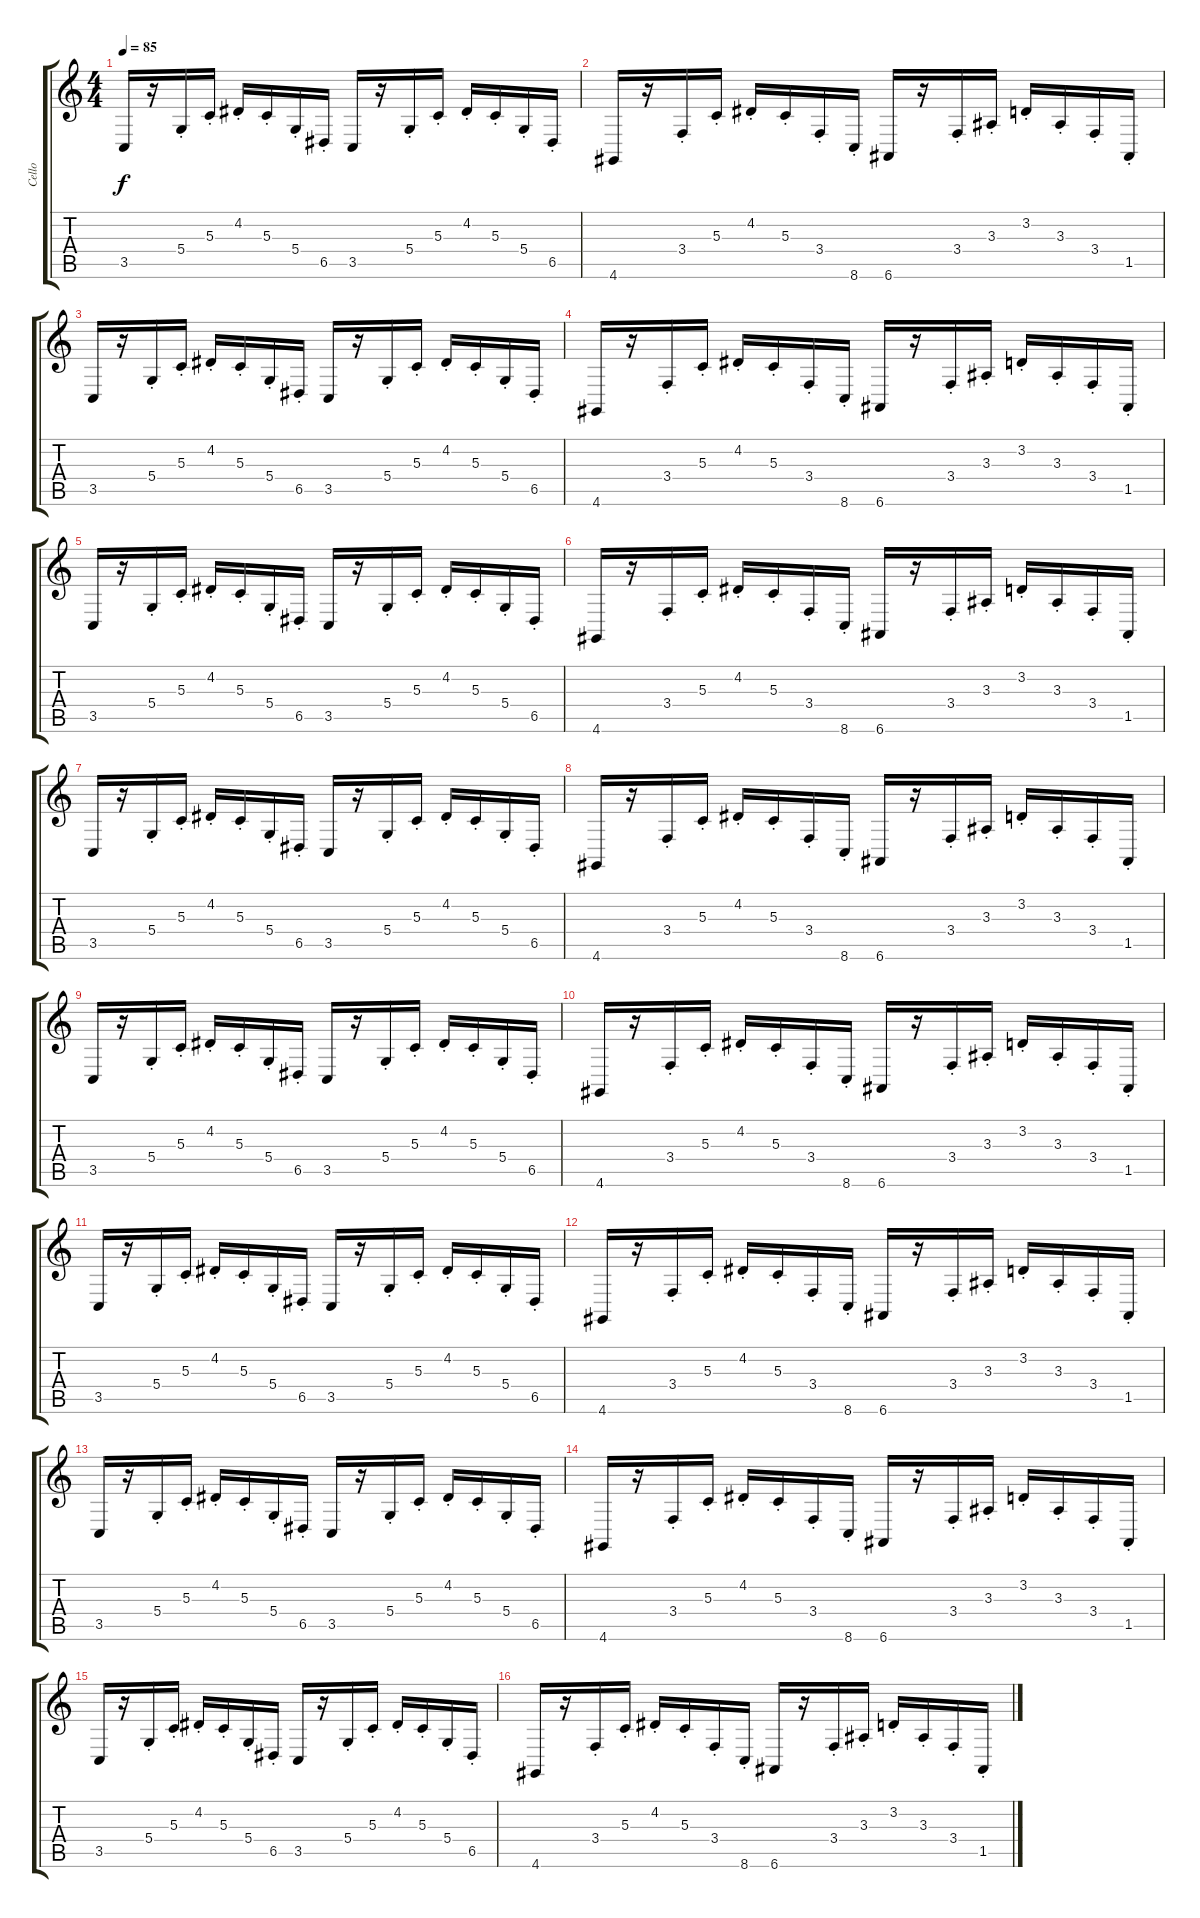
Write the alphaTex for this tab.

\track ("Cello" "Cello") {instrument cello}
\staff {score tabs}
\tuning (E4 B3 G3 D3 A2 E2) {hide}
\ts (4 4)
\tempo 85
\clef g2
\ks c
3.5.16{dy f} r.16 5.4{st}.16 5.3{st}.16 4.2{st}.16 5.3{st}.16 5.4{st}.16 6.5{st}.16 3.5.16 r.16 5.4{st}.16 5.3{st}.16 4.2{st}.16 5.3{st}.16 5.4{st}.16 6.5{st}.16 |
4.6.16 r.16 3.4{st}.16 5.3{st}.16 4.2{st}.16 5.3{st}.16 3.4{st}.16 8.6{st}.16 6.6.16 r.16 3.4{st}.16 3.3{st}.16 3.2{st}.16 3.3{st}.16 3.4{st}.16 1.5{st}.16 |
3.5.16 r.16 5.4{st}.16 5.3{st}.16 4.2{st}.16 5.3{st}.16 5.4{st}.16 6.5{st}.16 3.5.16 r.16 5.4{st}.16 5.3{st}.16 4.2{st}.16 5.3{st}.16 5.4{st}.16 6.5{st}.16 |
4.6.16 r.16 3.4{st}.16 5.3{st}.16 4.2{st}.16 5.3{st}.16 3.4{st}.16 8.6{st}.16 6.6.16 r.16 3.4{st}.16 3.3{st}.16 3.2{st}.16 3.3{st}.16 3.4{st}.16 1.5{st}.16 |
3.5.16 r.16 5.4{st}.16 5.3{st}.16 4.2{st}.16 5.3{st}.16 5.4{st}.16 6.5{st}.16 3.5.16 r.16 5.4{st}.16 5.3{st}.16 4.2{st}.16 5.3{st}.16 5.4{st}.16 6.5{st}.16 |
4.6.16 r.16 3.4{st}.16 5.3{st}.16 4.2{st}.16 5.3{st}.16 3.4{st}.16 8.6{st}.16 6.6.16 r.16 3.4{st}.16 3.3{st}.16 3.2{st}.16 3.3{st}.16 3.4{st}.16 1.5{st}.16 |
3.5.16 r.16 5.4{st}.16 5.3{st}.16 4.2{st}.16 5.3{st}.16 5.4{st}.16 6.5{st}.16 3.5.16 r.16 5.4{st}.16 5.3{st}.16 4.2{st}.16 5.3{st}.16 5.4{st}.16 6.5{st}.16 |
4.6.16 r.16 3.4{st}.16 5.3{st}.16 4.2{st}.16 5.3{st}.16 3.4{st}.16 8.6{st}.16 6.6.16 r.16 3.4{st}.16 3.3{st}.16 3.2{st}.16 3.3{st}.16 3.4{st}.16 1.5{st}.16 |
3.5.16 r.16 5.4{st}.16 5.3{st}.16 4.2{st}.16 5.3{st}.16 5.4{st}.16 6.5{st}.16 3.5.16 r.16 5.4{st}.16 5.3{st}.16 4.2{st}.16 5.3{st}.16 5.4{st}.16 6.5{st}.16 |
4.6.16 r.16 3.4{st}.16 5.3{st}.16 4.2{st}.16 5.3{st}.16 3.4{st}.16 8.6{st}.16 6.6.16 r.16 3.4{st}.16 3.3{st}.16 3.2{st}.16 3.3{st}.16 3.4{st}.16 1.5{st}.16 |
3.5.16 r.16 5.4{st}.16 5.3{st}.16 4.2{st}.16 5.3{st}.16 5.4{st}.16 6.5{st}.16 3.5.16 r.16 5.4{st}.16 5.3{st}.16 4.2{st}.16 5.3{st}.16 5.4{st}.16 6.5{st}.16 |
4.6.16 r.16 3.4{st}.16 5.3{st}.16 4.2{st}.16 5.3{st}.16 3.4{st}.16 8.6{st}.16 6.6.16 r.16 3.4{st}.16 3.3{st}.16 3.2{st}.16 3.3{st}.16 3.4{st}.16 1.5{st}.16 |
3.5.16 r.16 5.4{st}.16 5.3{st}.16 4.2{st}.16 5.3{st}.16 5.4{st}.16 6.5{st}.16 3.5.16 r.16 5.4{st}.16 5.3{st}.16 4.2{st}.16 5.3{st}.16 5.4{st}.16 6.5{st}.16 |
4.6.16 r.16 3.4{st}.16 5.3{st}.16 4.2{st}.16 5.3{st}.16 3.4{st}.16 8.6{st}.16 6.6.16 r.16 3.4{st}.16 3.3{st}.16 3.2{st}.16 3.3{st}.16 3.4{st}.16 1.5{st}.16 |
3.5.16 r.16 5.4{st}.16 5.3{st}.16 4.2{st}.16 5.3{st}.16 5.4{st}.16 6.5{st}.16 3.5.16 r.16 5.4{st}.16 5.3{st}.16 4.2{st}.16 5.3{st}.16 5.4{st}.16 6.5{st}.16 |
4.6.16 r.16 3.4{st}.16 5.3{st}.16 4.2{st}.16 5.3{st}.16 3.4{st}.16 8.6{st}.16 6.6.16 r.16 3.4{st}.16 3.3{st}.16 3.2{st}.16 3.3{st}.16 3.4{st}.16 1.5{st}.16
